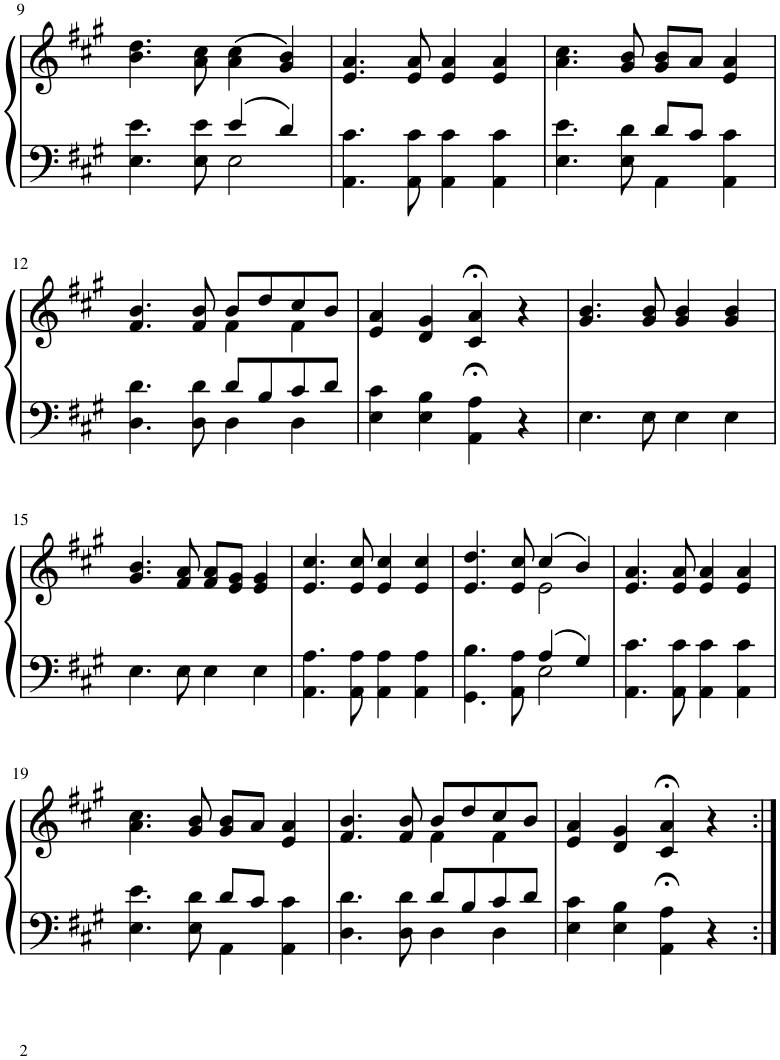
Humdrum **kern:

**kern	**kern
*part1	*part1
*staff2	*staff1
*I"Piano	*
*I'Pno.	*
!!LO:PB:g=z
*clefF4	*clefG2
*k[f#c#g#]	*k[f#c#g#]
*M4/4	*M4/4
=9	=9
*^	*
4.ryy	4.E\ 4.e\	4.b\ 4.dd\
8ryy	8E\ 8e\	8a\ 8cc#\
4e/	2E\	(4a\ 4cc#\
4d/	.	4g#/ 4b/)
*v	*v	*
=10	=10
4.AA\ 4.c#\	4.e/ 4.a/
8AA\ 8c#\	8e/ 8a/
4AA\ 4c#\	4e/ 4a/
4AA\ 4c#\	4e/ 4a/
=11	=11
*^	*
4.ryy	4.E\ 4.e\	4.a\ 4.cc#\
8ryy	8E\ 8d\	8g#/ 8b/
8d/L	4AA\	8g#/ 8b/L
8c#/J	.	8a/J
4ryy	4AA\ 4c#\	4e/ 4a/
!!LO:LB:g=z
=12	=12	=12
*	*	*^
4.ryy	4.D\ 4.d\	4.f#/ 4.b/	2ryy
8ryy	8D\ 8d\	8f#/ 8b/	.
8d/L	4D\	8b/L	4f#\
8B/	.	8dd/	.
8c#/	4D\	8cc#/	4f#\
8d/J	.	8b/J	.
*v	*v	*	*
*	*v	*v
=13	=13
4E\ 4c#\	4e/ 4a/
4E\ 4B\	4d/ 4g#/
4AA\;< 4A\;<	4c#/;< 4a/;<
4r	4r
=14	=14
4.E\	4.g#/ 4.b/
8E\	8g#/ 8b/
4E\	4g#/ 4b/
4E\	4g#/ 4b/
!!LO:LB:g=z
=15	=15
4.E\	4.g#/ 4.b/
8E\	8f#/ 8a/
4E\	8f#/ 8a/L
.	8e/ 8g#/J
4E\	4e/ 4g#/
=16	=16
4.AA\ 4.A\	4.e/ 4.cc#/
8AA\ 8A\	8e/ 8cc#/
4AA\ 4A\	4e/ 4cc#/
4AA\ 4A\	4e/ 4cc#/
=17	=17
*^	*^
4.ryy	4.GG#\ 4.B\	4.e/ 4.dd/	2ryy
8ryy	8AA\ 8A\	8e/ 8cc#/	.
4A/	2E\	(4cc#/	2e\
4G#/	.	4b/)	.
*v	*v	*	*
*	*v	*v
=18	=18
4.AA\ 4.c#\	4.e/ 4.a/
8AA\ 8c#\	8e/ 8a/
4AA\ 4c#\	4e/ 4a/
4AA\ 4c#\	4e/ 4a/
!!LO:LB:g=z
=19	=19
*^	*
4.ryy	4.E\ 4.e\	4.a\ 4.cc#\
8ryy	8E\ 8d\	8g#/ 8b/
8d/L	4AA\	8g#/ 8b/L
8c#/J	.	8a/J
4ryy	4AA\ 4c#\	4e/ 4a/
=20	=20	=20
*	*	*^
4.ryy	4.D\ 4.d\	4.f#/ 4.b/	2ryy
8ryy	8D\ 8d\	8f#/ 8b/	.
8d/L	4D\	8b/L	4f#\
8B/	.	8dd/	.
8c#/	4D\	8cc#/	4f#\
8d/J	.	8b/J	.
*v	*v	*	*
*	*v	*v
=21	=21
4E\ 4c#\	4e/ 4a/
4E\ 4B\	4d/ 4g#/
4AA\;< 4A\;<	4c#/;< 4a/;<
4r	4r
=:|!	=:|!
*-	*-
